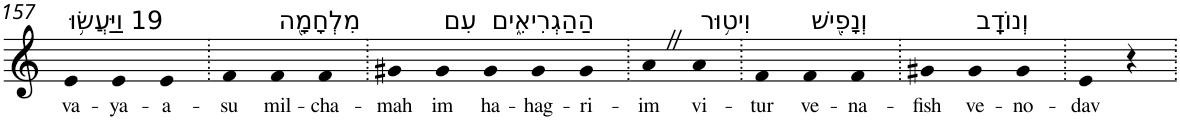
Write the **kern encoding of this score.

**kern	**text
*part1	*part1
*staff1	*staff1
*I"Piano	*
*I'Pno	*
!!LO:PB:g=z
*clefG2	*
*k[]	*
=157	=157
!LO:TX:a:t=19 וַיַּעֲשׂ֥וּ	!
!	!LO:LY:b
4e	va-
!	!LO:LY:b
4e	-ya-
!	!LO:LY:b
4e	-a-
=158.	=158.
!	!LO:LY:b
4f	-su
!LO:TX:a:t=מִלְחָמָ֖ה	!
!	!LO:LY:b
4f	mil-
!	!LO:LY:b
4f	-cha-
=159.	=159.
!	!LO:LY:b
4g#X	-mah
!LO:TX:a:t=עִם	!
!	!LO:LY:b
4g#	im
!LO:TX:a:t=הַהַגְרִיאִ֑ים	!
!	!LO:LY:b
4g#	ha-
!	!LO:LY:b
4g#	-hag-
!	!LO:LY:b
4g#	-ri-
=160.	=160.
!	!LO:LY:b
4aZ	-im
!LO:TX:a:t=וִיט֥וּר	!
!	!LO:LY:b
4a	vi-
=161.	=161.
!	!LO:LY:b
4f	-tur
!LO:TX:a:t=וְנָפִ֖ישׁ	!
!	!LO:LY:b
4f	ve-
!	!LO:LY:b
4f	-na-
=162.	=162.
!	!LO:LY:b
4g#X	-fish
!LO:TX:a:t=וְנוֹדָֽב	!
!	!LO:LY:b
4g#	ve-
!	!LO:LY:b
4g#	-no-
=163.	=163.
!	!LO:LY:b
4e	-dav
4r	.
=.	=.
*-	*-
